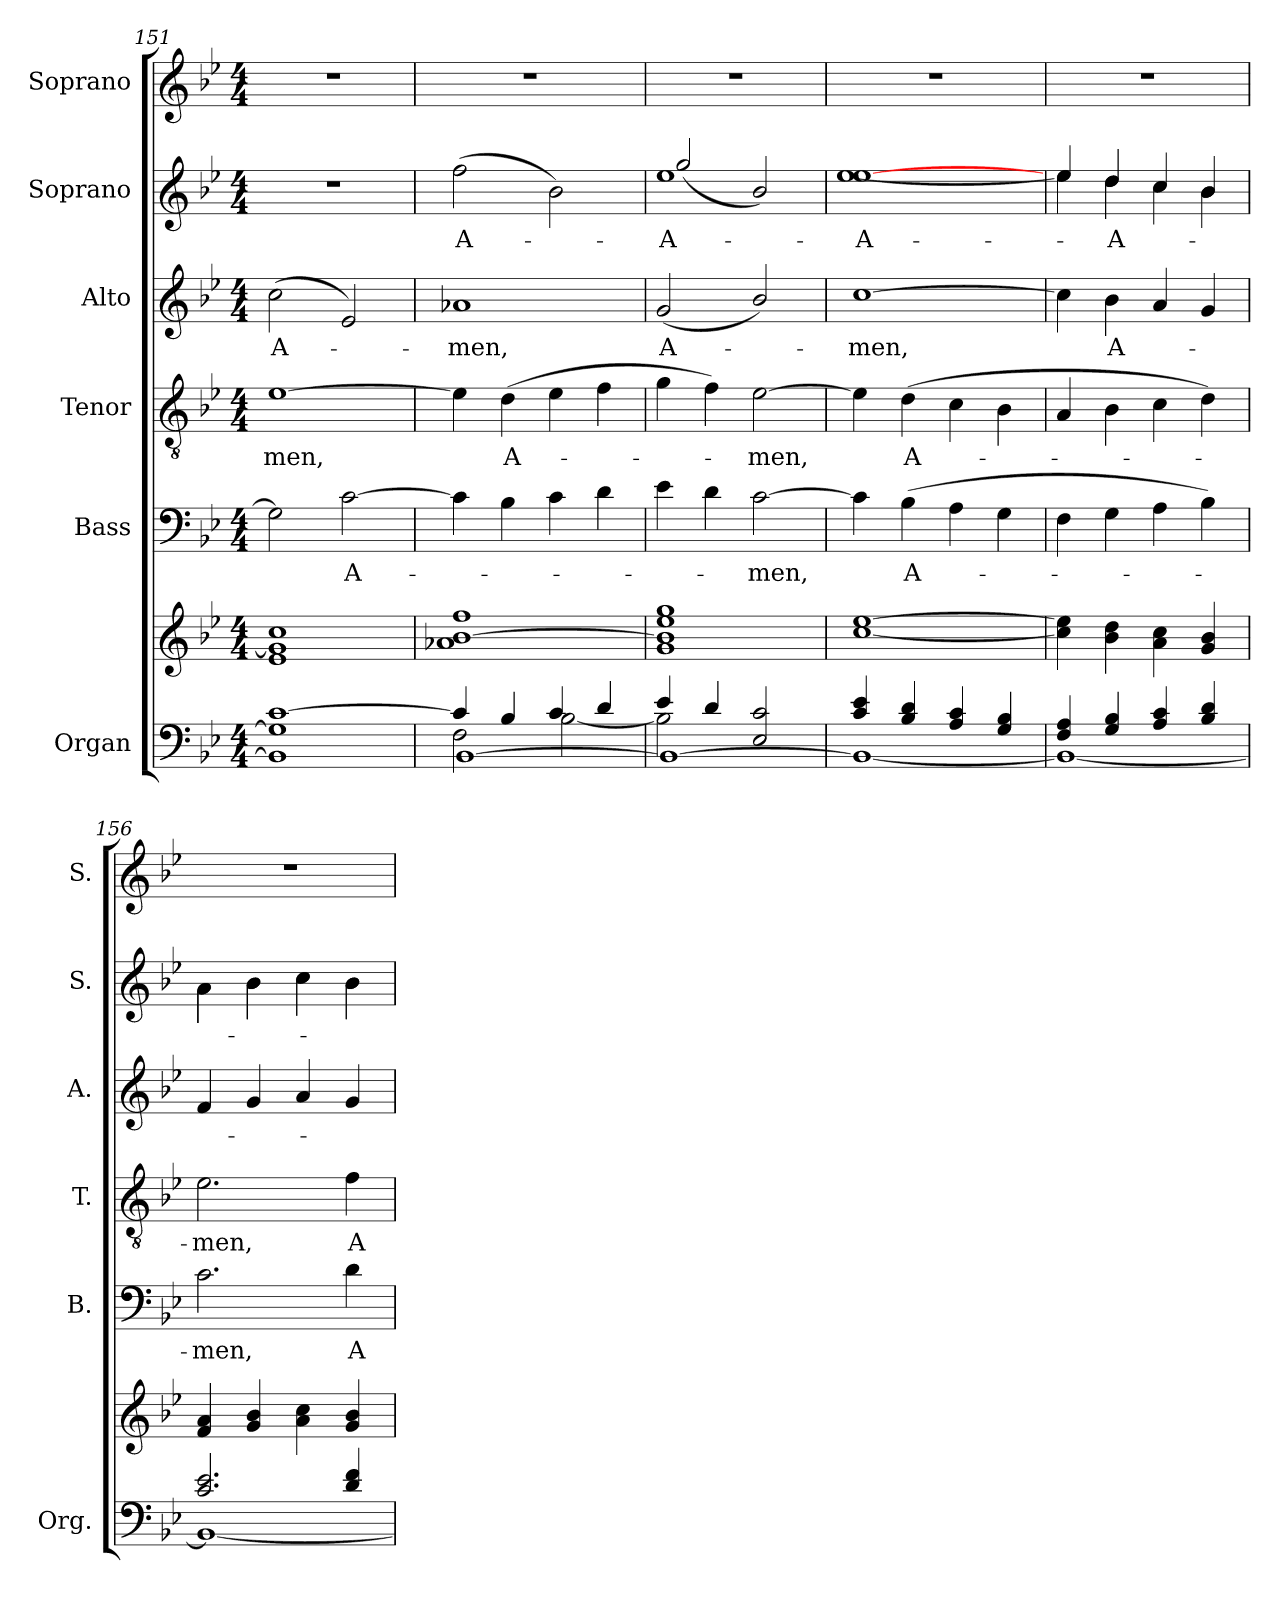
**kern	**kern	**kern	**text	**kern	**text	**kern	**text	**kern	**text	**kern
*part6	*part6	*part5	*part5	*part4	*part4	*part3	*part3	*part2	*part2	*part1
*staff7	*staff6	*staff5	*staff5	*staff4	*staff4	*staff3	*staff3	*staff2	*staff2	*staff1
*I"Organ	*	*I"Bass	*	*I"Tenor	*	*I"Alto	*	*I"Soprano	*	*I"Soprano
*I'Org.	*	*I'B.	*	*I'T.	*	*I'A.	*	*I'S.	*	*I'S.
*clefF4	*clefG2	*clefF4	*	*clefGv2	*	*clefG2	*	*clefG2	*	*clefG2
*	*	*	*	*ITrd7c12	*	*	*	*	*	*
*k[b-e-]	*k[b-e-]	*k[b-e-]	*	*k[b-e-]	*	*k[b-e-]	*	*k[b-e-]	*	*k[b-e-]
*B-:	*B-:	*B-:	*	*B-:	*	*B-:	*	*B-:	*	*B-:
*M4/4	*M4/4	*M4/4	*	*M4/4	*	*M4/4	*	*M4/4	*	*M4/4
=151	=151	=151	=151	=151	=151	=151	=151	=151	=151	=151
!	!	!	!	!	!LO:LY:b:color=#000000	!	!	!	!	!
!	!	!	!	!	!	!	!LO:LY:b:color=#000000	!	!	!
1BB-i] 1Gi] [1ci	1e-i 1gi] 1cci	2Gi\]	.	[1E-i	-men,	(2cci\	A-	1r	.	1r
!	!	!	!LO:LY:b:color=#000000	!	!	!	!	!	!	!
.	.	[2ci\	A-	.	.	2e-i/)	.	.	.	.
=152	=152	=152	=152	=152	=152	=152	=152	=152	=152	=152
*^	*	*	*	*	*	*	*	*	*	*
*	*^	*	*	*	*	*	*	*	*	*	*
!	!	!	!	!	!	!	!	!	!LO:LY:b:color=#000000	!	!	!
!	!	!	!	!	!	!	!	!	!	!	!LO:LY:b:color=#000000	!
4ci/]	2Fi\	[1BB-i	1a-Xi [1b-i 1ffi	4ci\]	.	4E-i\]	.	1a-Xi	-men,	(2ffi\	A-	1r
!	!	!	!	!	!	!	!LO:LY:b:color=#000000	!	!	!	!	!
4B-i/	.	.	.	4B-i\	.	(4Di\	A-	.	.	.	.	.
4ci/	[2B-i\	.	.	4ci\	.	4E-i\	.	.	.	2b-i\)	.	.
4di/	.	.	.	4di\	.	4Fi\	.	.	.	.	.	.
!!LO:PB:g=z
=153	=153	=153	=153	=153	=153	=153	=153	=153	=153	=153	=153	=153
!	!	!	!	!	!	!	!	!	!LO:LY:b:color=#000000	!	!	!
!	!	!	!	!	!	!	!	!	!	!	!LO:LY:b:color=#000000	!
*	*	*	*	*	*	*	*	*	*	*^	*	*
!	!	!	!	!	!	!	!	!	!	!	!	!LO:LY:a:color=#000000	!
4e-i/	2B-i\]	1BB-i_	1gi 1b-i] 1ee-i 1ggi	4e-i\	.	4Gi\	.	(2gi/	A-	1ee-i	(2ggi/	A-	1r
4di/	.	.	.	4di\	.	4Fi\)	.	.	.	.	.	.	.
!	!	!	!	!	!LO:LY:b:color=#000000	!	!	!	!	!	!	!	!
!	!	!	!	!	!	!	!LO:LY:b:color=#000000	!	!	!	!	!	!
2E-i/ 2ci	2ryy	.	.	[2ci\	-men,	[2E-i\	-men,	2b-i/)	.	.	2b-i/)	.	.
*	*v	*v	*	*	*	*	*	*	*	*v	*v	*	*
=154	=154	=154	=154	=154	=154	=154	=154	=154	=154	=154	=154
*	*	*	*	*	*	*	*	*	*^	*	*
!	!	!	!	!	!	!	!	!LO:LY:b:color=#000000	!	!	!	!
*	*	*	*	*	*	*	*	*	*v	*v	*	*
*	*	*	*	*	*	*	*	*	*^	*	*
!	!	!	!	!	!	!	!	!	!	!	!LO:LY:b:color=#000000	!
*	*	*	*	*	*	*	*	*	*v	*v	*	*
4ci/ 4e-i	1BB-i_	[1cci [1ee-i	4ci\]	.	4E-i\]	.	[1cci	-men,	[1ee-i [1ee-i	A-	1r
!	!	!	!	!LO:LY:b:color=#000000	!	!	!	!	!	!	!
!	!	!	!	!	!	!LO:LY:b:color=#000000	!	!	!	!	!
4B-i/ 4di	.	.	(4B-i\	A-	(4Di\	A-	.	.	.	.	.
4Ai/ 4ci	.	.	4Ai\	.	4Ci\	.	.	.	.	.	.
4Gi/ 4B-i	.	.	4Gi\	.	4BB-i\	.	.	.	.	.	.
=155	=155	=155	=155	=155	=155	=155	=155	=155	=155	=155	=155
*	*	*	*	*	*	*	*	*	*^	*	*
4Fi/ 4Ai	1BB-i_	4cci\] 4ee-i]	4Fi\	.	4AAi/	.	4cci\]	.	4ee-i/]	4ee-i\	.	1r
!	!	!	!	!	!	!	!	!LO:LY:b:color=#000000	!	!	!	!
!	!	!	!	!	!	!	!	!	!	!	!LO:LY:a:color=#000000	!
4Gi/ 4B-i	.	4b-i\ 4ddi	4Gi\	.	4BB-i\	.	4b-i\	A-	4ddi/	4ddi\	A-	.
4Ai/ 4ci	.	4ai\ 4cci	4Ai\	.	4Ci\	.	4ai/	.	4cci/	4cci\	.	.
4B-i/ 4di	.	4gi/ 4b-i	4B-i\)	.	4Di\)	.	4gi/	.	4b-i/	4b-i\	.	.
=156	=156	=156	=156	=156	=156	=156	=156	=156	=156	=156	=156	=156
!	!	!	!	!LO:LY:b:color=#000000	!	!	!	!	!	!	!	!
!	!	!	!	!	!	!LO:LY:b:color=#000000	!	!	!	!	!	!
2.ci/ 2.e-i	1BB-i_	4fi/ 4ai	2.ci\	-men,	2.E-i\	-men,	4fi/	.	4ai\	4ai\	.	1r
.	.	4gi/ 4b-i	.	.	.	.	4gi/	.	4b-i\	4b-i\	.	.
.	.	4ai\ 4cci	.	.	.	.	4ai/	.	4cci\	4cci\	.	.
!	!	!	!	!LO:LY:b:color=#000000	!	!	!	!	!	!	!	!
!	!	!	!	!	!	!LO:LY:b:color=#000000	!	!	!	!	!	!
4di/ 4fi	.	4gi/ 4b-i	4di\	A-	4Fi\	A-	4gi/	.	4b-i\	4b-i\	.	.
*v	*v	*	*	*	*	*	*	*	*v	*v	*	*
=	=	=	=	=	=	=	=	=	=	=
*-	*-	*-	*-	*-	*-	*-	*-	*-	*-	*-
